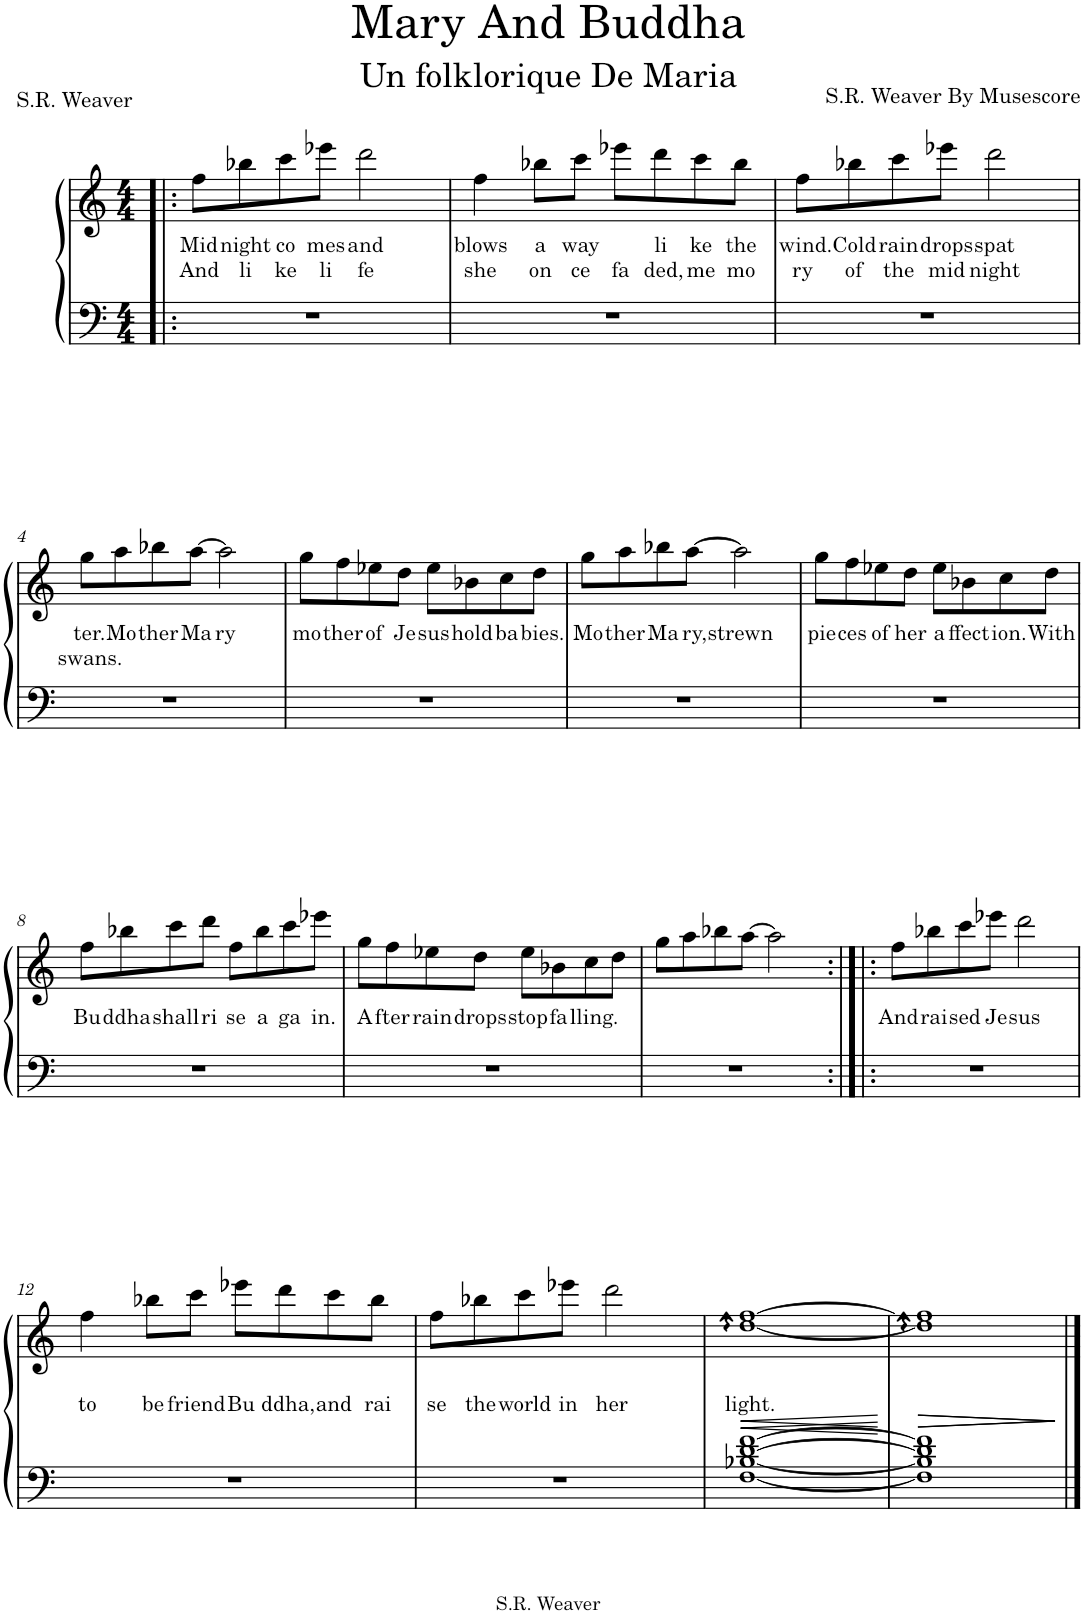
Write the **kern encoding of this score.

**kern	**kern	**text	**text	**dynam
*part1	*part1	*part1	*part1	*part1
*staff2	*staff1	*staff1	*staff1	*staff1/2
*I"Piano	*	*	*	*
*I'Pno.	*	*	*	*
*clefF4	*clefG2	*	*	*
*k[]	*k[]	*	*	*
*M4/4	*M4/4	*	*	*
=1!|:	=1!|:	=1!|:	=1!|:	=1!|:
!	!	!LO:LY:b	!LO:LY:b	!
1r	8ff\L	Mid	And	.
!	!	!LO:LY:b	!LO:LY:b	!
.	8bb-X\	night	li	.
!	!	!LO:LY:b	!LO:LY:b	!
.	8ccc\	co	ke	.
!	!	!LO:LY:b	!LO:LY:b	!
.	8eee-X\J	mes	li	.
!	!	!LO:LY:b	!LO:LY:b	!
.	2ddd\	and	fe	.
=2	=2	=2	=2	=2
!	!	!LO:LY:b	!LO:LY:b	!
1r	4ff\	blows	she	.
!	!	!LO:LY:b	!LO:LY:b	!
.	8bb-X\L	a	on	.
!	!	!LO:LY:b	!LO:LY:b	!
.	8ccc\J	way	ce	.
!	!	!	!LO:LY:b	!
.	8eee-X\L	.	fa	.
!	!	!LO:LY:b	!LO:LY:b	!
.	8ddd\	li	ded,	.
!	!	!LO:LY:b	!LO:LY:b	!
.	8ccc\	ke	me	.
!	!	!LO:LY:b	!LO:LY:b	!
.	8bb-\J	the	mo	.
=3	=3	=3	=3	=3
!	!	!LO:LY:b	!LO:LY:b	!
1r	8ff\L	wind.	ry	.
!	!	!LO:LY:b	!LO:LY:b	!
.	8bb-X\	Cold	of	.
!	!	!LO:LY:b	!LO:LY:b	!
.	8ccc\	rain	the	.
!	!	!LO:LY:b	!LO:LY:b	!
.	8eee-X\J	drops	mid	.
!	!	!LO:LY:b	!LO:LY:b	!
.	2ddd\	spat	night	.
!!LO:LB:g=z
=4	=4	=4	=4	=4
!	!	!LO:LY:b	!LO:LY:b	!
1r	8gg\L	ter.	swans.	.
!	!	!LO:LY:b	!	!
.	8aa\	Mo	.	.
!	!	!LO:LY:b	!	!
.	8bb-X\	ther	.	.
!	!	!LO:LY:b	!	!
.	[8aa\J	Ma	.	.
!	!	!LO:LY:b	!	!
.	2aa\]	ry	.	.
=5	=5	=5	=5	=5
!	!	!LO:LY:b	!	!
1r	8gg\L	mo	.	.
!	!	!LO:LY:b	!	!
.	8ff\	ther	.	.
!	!	!LO:LY:b	!	!
.	8ee-X\	of	.	.
!	!	!LO:LY:b	!	!
.	8dd\J	Je	.	.
!	!	!LO:LY:b	!	!
.	8ee-\L	sus	.	.
!	!	!LO:LY:b	!	!
.	8b-X\	hold	.	.
!	!	!LO:LY:b	!	!
.	8cc\	ba	.	.
!	!	!LO:LY:b	!	!
.	8dd\J	bies.	.	.
=6	=6	=6	=6	=6
!	!	!LO:LY:b	!	!
1r	8gg\L	Mo	.	.
!	!	!LO:LY:b	!	!
.	8aa\	ther	.	.
!	!	!LO:LY:b	!	!
.	8bb-X\	Ma	.	.
!	!	!LO:LY:b	!	!
.	[8aa\J	ry,	.	.
!	!	!LO:LY:b	!	!
.	2aa\]	strewn	.	.
=7	=7	=7	=7	=7
!	!	!LO:LY:b	!	!
1r	8gg\L	pie	.	.
!	!	!LO:LY:b	!	!
.	8ff\	ces	.	.
!	!	!LO:LY:b	!	!
.	8ee-X\	of	.	.
!	!	!LO:LY:b	!	!
.	8dd\J	her	.	.
!	!	!LO:LY:b	!	!
.	8ee-\L	a	.	.
!	!	!LO:LY:b	!	!
.	8b-X\	ffect	.	.
!	!	!LO:LY:b	!	!
.	8cc\	ion.	.	.
!	!	!LO:LY:b	!	!
.	8dd\J	With	.	.
!!LO:LB:g=z
=8	=8	=8	=8	=8
!	!	!LO:LY:b	!	!
1r	8ff\L	Bu	.	.
!	!	!LO:LY:b	!	!
.	8bb-X\	ddha	.	.
!	!	!LO:LY:b	!	!
.	8ccc\	shall	.	.
!	!	!LO:LY:b	!	!
.	8ddd\J	ri	.	.
!	!	!LO:LY:b	!	!
.	8ff\L	se	.	.
!	!	!LO:LY:b	!	!
.	8bb-\	a	.	.
!	!	!LO:LY:b	!	!
.	8ccc\	ga	.	.
!	!	!LO:LY:b	!	!
.	8eee-X\J	in.	.	.
=9	=9	=9	=9	=9
!	!	!LO:LY:b	!	!
1r	8gg\L	A	.	.
!	!	!LO:LY:b	!	!
.	8ff\	fter	.	.
!	!	!LO:LY:b	!	!
.	8ee-X\	rain	.	.
!	!	!LO:LY:b	!	!
.	8dd\J	drops	.	.
!	!	!LO:LY:b	!	!
.	8ee-\L	stop	.	.
!	!	!LO:LY:b	!	!
.	8b-X\	fa	.	.
!	!	!LO:LY:b	!	!
.	8cc\	lling.	.	.
.	8dd\J	.	.	.
=10	=10	=10	=10	=10
1r	8gg\L	.	.	.
.	8aa\	.	.	.
.	8bb-X\	.	.	.
.	[8aa\J	.	.	.
.	2aa\]	.	.	.
=11:|!|:	=11:|!|:	=11:|!|:	=11:|!|:	=11:|!|:
!	!	!LO:LY:b	!	!
1r	8ff\L	And	.	.
!	!	!LO:LY:b	!	!
.	8bb-X\	rai	.	.
!	!	!LO:LY:b	!	!
.	8ccc\	sed	.	.
!	!	!LO:LY:b	!	!
.	8eee-X\J	Je	.	.
!	!	!LO:LY:b	!	!
.	2ddd\	sus	.	.
!!LO:LB:g=z
=12	=12	=12	=12	=12
!	!	!LO:LY:b	!	!
1r	4ff\	to	.	.
!	!	!LO:LY:b	!	!
.	8bb-X\L	be	.	.
!	!	!LO:LY:b	!	!
.	8ccc\J	friend	.	.
!	!	!LO:LY:b	!	!
.	8eee-X\L	Bu	.	.
!	!	!LO:LY:b	!	!
.	8ddd\	ddha,	.	.
!	!	!LO:LY:b	!	!
.	8ccc\	and	.	.
!	!	!LO:LY:b	!	!
.	8bb-\J	rai	.	.
=13	=13	=13	=13	=13
!	!	!LO:LY:b	!	!
1r	8ff\L	se	.	.
!	!	!LO:LY:b	!	!
.	8bb-X\	the	.	.
!	!	!LO:LY:b	!	!
.	8ccc\	world	.	.
!	!	!LO:LY:b	!	!
.	8eee-X\J	in	.	.
!	!	!LO:LY:b	!	!
.	2ddd\	her	.	.
=14	=14	=14	=14	=14
!	!	!LO:LY:b	!	!LO:HP:b
!	!	!	!	!LO:HP:n=1:b
[1F [1B-X [1d [1f	[1dd:: [1ff::	light.	.	< <
.	.	.	.	[ [
=15	=15	=15	=15	=15
!	!	!	!	!LO:HP:b
!	!	!	!	!LO:HP:n=1:b
1F] 1B-] 1d] 1f]	1dd]:: 1ff]::	.	.	> >
.	.	.	.	] ]
==	==	==	==	==
*-	*-	*-	*-	*-
